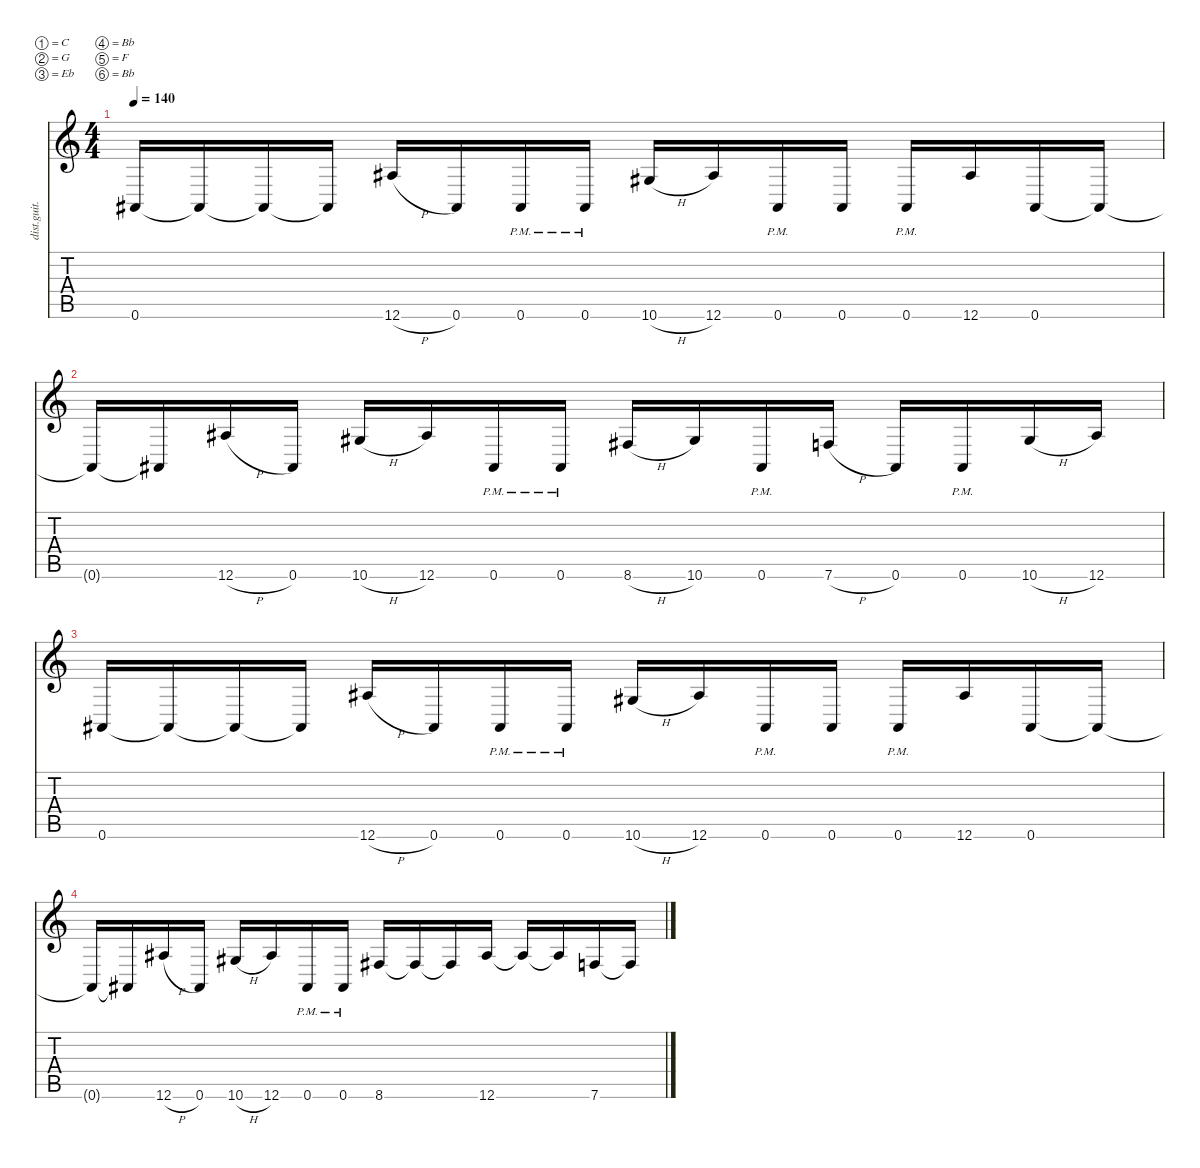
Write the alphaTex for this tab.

\defaultSystemsLayout 4
\hideDynamics
\bracketExtendMode nobrackets
\otherSystemsTrackNameOrientation horizontal
\track ("riff" "dist.guit.") {instrument distortionguitar}
\staff {score tabs}
\tuning (C4 G3 Eb3 Bb2 F2 Bb1)
\ts (4 4)
\tempo 140
\clef g2
\ks c
0.6{acc #}.16{dy mf beam Up} 0.6{t acc #}.16{beam Up} 0.6{t acc #}.16{beam Up} 0.6{t acc #}.16{beam Up} 12.6{h acc #}.16{beam Up} 0.6{acc #}.16{beam Up} 0.6{pm acc #}.16{beam Up} 0.6{pm acc #}.16{beam Up} 10.6{h acc #}.16{beam Up} 12.6{acc #}.16{beam Up} 0.6{pm acc #}.16{beam Up} 0.6{acc #}.16{beam Up} 0.6{pm acc #}.16{beam Up} 12.6{acc #}.16{beam Up} 0.6{acc #}.16{beam Up} 0.6{t acc #}.16{beam Up} |
0.6{t acc #}.16{beam Up} 0.6{t acc #}.16{beam Up} 12.6{h acc #}.16{beam Up} 0.6{acc #}.16{beam Up} 10.6{h acc #}.16{beam Up} 12.6{acc #}.16{beam Up} 0.6{pm acc #}.16{beam Up} 0.6{pm acc #}.16{beam Up} 8.6{h acc #}.16{beam Up} 10.6{acc #}.16{beam Up} 0.6{pm acc #}.16{beam Up} 7.6{h}.16{beam Up} 0.6{acc #}.16{beam Up} 0.6{pm acc #}.16{beam Up} 10.6{h acc #}.16{beam Up} 12.6{acc #}.16{beam Up} |
0.6{acc #}.16{beam Up} 0.6{t acc #}.16{beam Up} 0.6{t acc #}.16{beam Up} 0.6{t acc #}.16{beam Up} 12.6{h acc #}.16{beam Up} 0.6{acc #}.16{beam Up} 0.6{pm acc #}.16{beam Up} 0.6{pm acc #}.16{beam Up} 10.6{h acc #}.16{beam Up} 12.6{acc #}.16{beam Up} 0.6{pm acc #}.16{beam Up} 0.6{acc #}.16{beam Up} 0.6{pm acc #}.16{beam Up} 12.6{acc #}.16{beam Up} 0.6{acc #}.16{beam Up} 0.6{t acc #}.16{beam Up} |
0.6{t acc #}.16{beam Up} 0.6{t acc #}.16{beam Up} 12.6{h acc #}.16{beam Up} 0.6{acc #}.16{beam Up} 10.6{h acc #}.16{beam Up} 12.6{acc #}.16{beam Up} 0.6{pm acc #}.16{beam Up} 0.6{pm acc #}.16{beam Up} 8.6{acc #}.16{beam Up} 8.6{t acc #}.16{beam Up} 8.6{t acc #}.16{beam Up} 12.6{acc #}.16{beam Up} 12.6{t acc #}.16{beam Up} 12.6{t acc #}.16{beam Up} 7.6.16{beam Up} 7.6{t}.16{beam Up}
